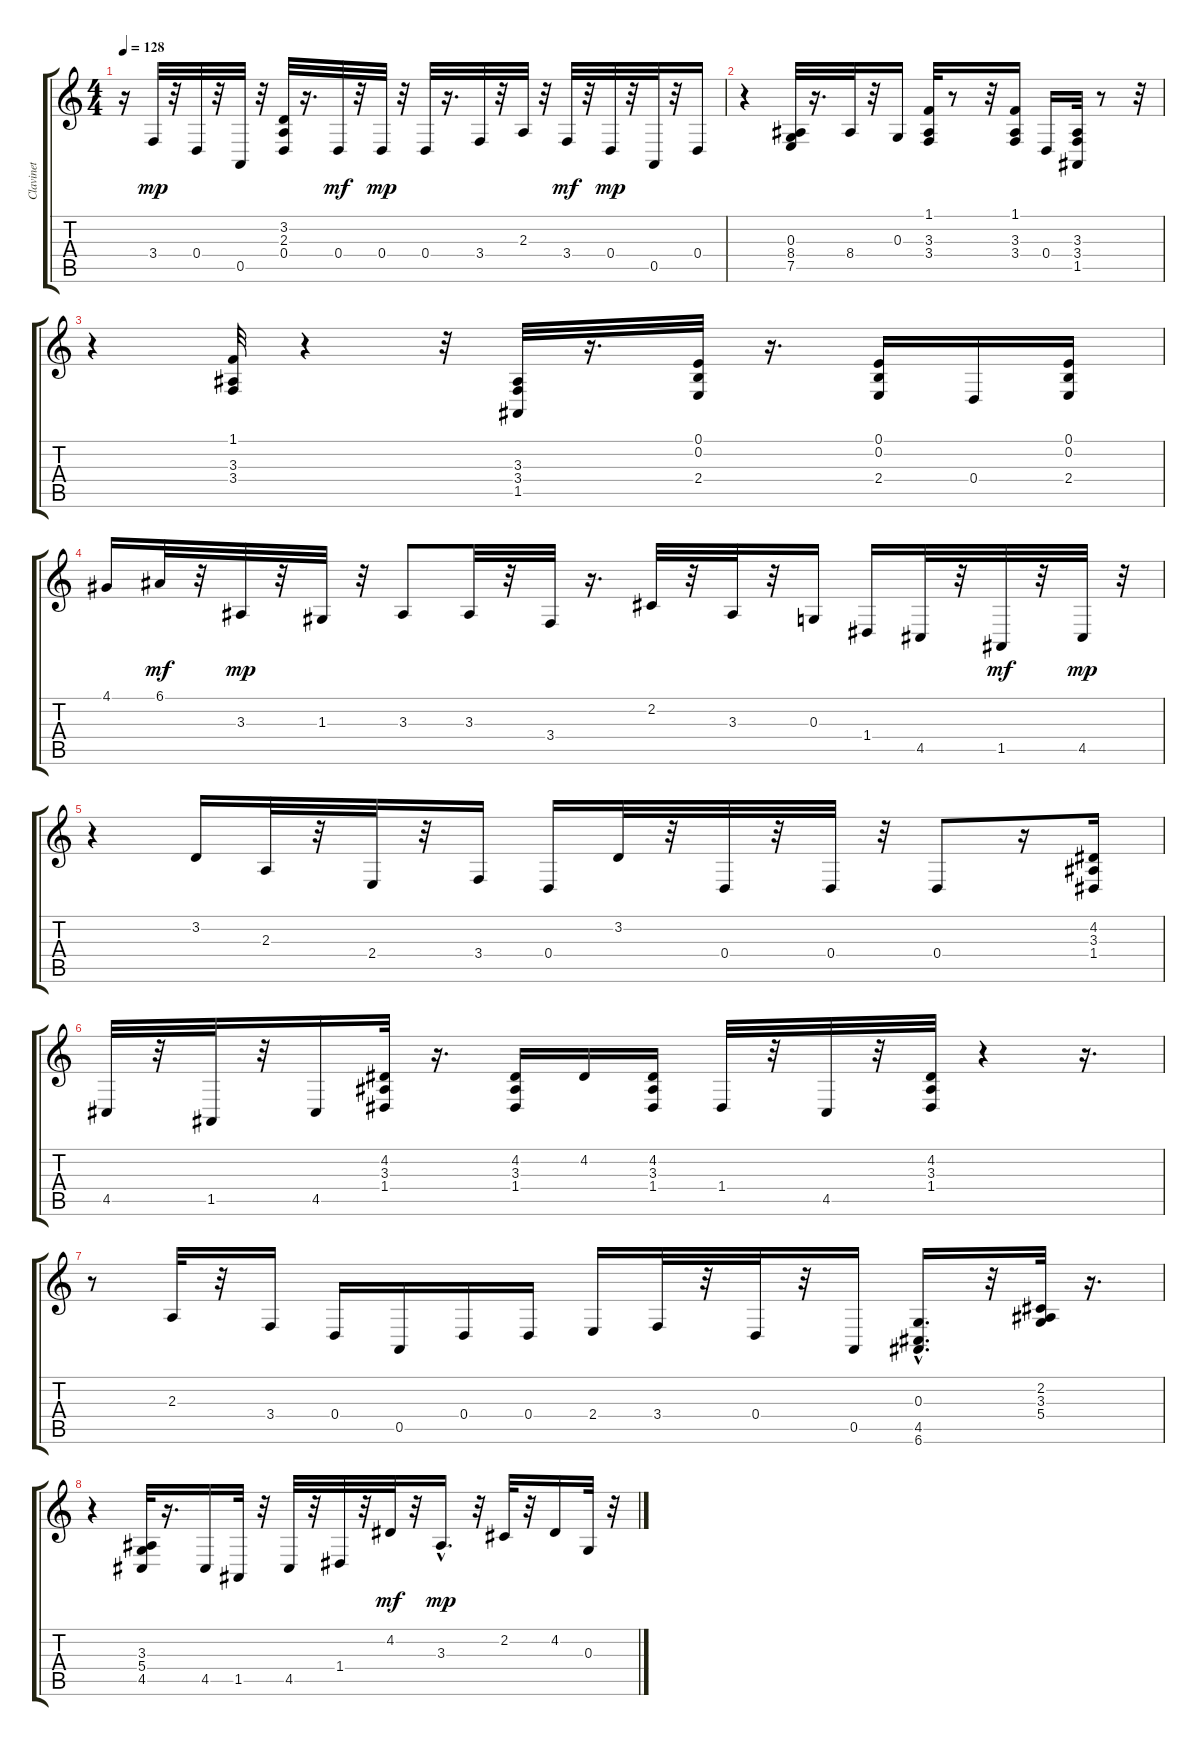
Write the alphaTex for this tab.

\track ("Clavinet" "Clavinet") {instrument clavinet}
\staff {score tabs}
\tuning (E4 B3 G3 D3 A2 E2) {hide}
\ts (4 4)
\tempo 128
\clef g2
\ks c
r.16{dy mf} 3.4.32{dy mp} r.32 0.4.32 r.32 0.5.32 r.32 (3.2 2.3 0.4).32 r.16{d} 0.4.32{dy mf} r.32 0.4.32{dy mp} r.32 0.4.32 r.16{d} 3.4.32 r.32 2.3.32 r.32 3.4.32{dy mf} r.32 0.4.32{dy mp} r.32 0.5.32 r.32 0.4.16 |
r.4 (0.3 8.4 7.5).32 r.16{d} 8.4.32 r.32 0.3.16 (1.1 3.3 3.4).32 r.8 r.32 (1.1 3.3 3.4).16 0.4.16 (3.3 3.4 1.5).32 r.8 r.32 |
r.4 (1.1 3.3 3.4).32 r.4 r.32 (3.3 3.4 1.5).32 r.16{d} (0.1 0.2 2.4).32 r.16{d} (0.1 0.2 2.4).16 0.4.16 (0.1 0.2 2.4).16 |
4.1.16 6.1.32{dy mf} r.32 3.3.32{dy mp} r.32 1.3.32 r.32 3.3.8 3.3.32 r.32 3.4.32 r.16{d} 2.2.32 r.32 3.3.32 r.32 0.3.16 1.4.16 4.5.32 r.32 1.5.32{dy mf} r.32 4.5.32{dy mp} r.32 |
r.4 3.2.16 2.3.32 r.32 2.4.32 r.32 3.4.16 0.4.16 3.2.32 r.32 0.4.32 r.32 0.4.32 r.32 0.4.8 r.16 (4.2 3.3 1.4).16 |
4.5.32 r.32 1.5.32 r.32 4.5.16 (4.2 3.3 1.4).32 r.16{d} (4.2 3.3 1.4).16 4.2.16 (4.2 3.3 1.4).16 1.4.32 r.32 4.5.32 r.32 (4.2 3.3 1.4).32 r.4 r.16{d} |
r.8 2.3.32 r.32 3.4.16 0.4.16 0.5.16 0.4.16 0.4.16 2.4.16 3.4.32 r.32 0.4.32 r.32 0.5.16 (0.3{hac} 4.5{hac} 6.6{hac}).16{d} r.32 (2.2 3.3 5.4).32 r.16{d} |
r.4 (3.3 5.4 4.5).32 r.16{d} 4.5.16 1.5.32 r.32 4.5.32 r.32 1.4.32 r.32 4.2.32{dy mf} r.32 3.3{hac}.16{d dy mp} r.32 2.2.32 r.32 4.2.16 0.3.32 r.32
